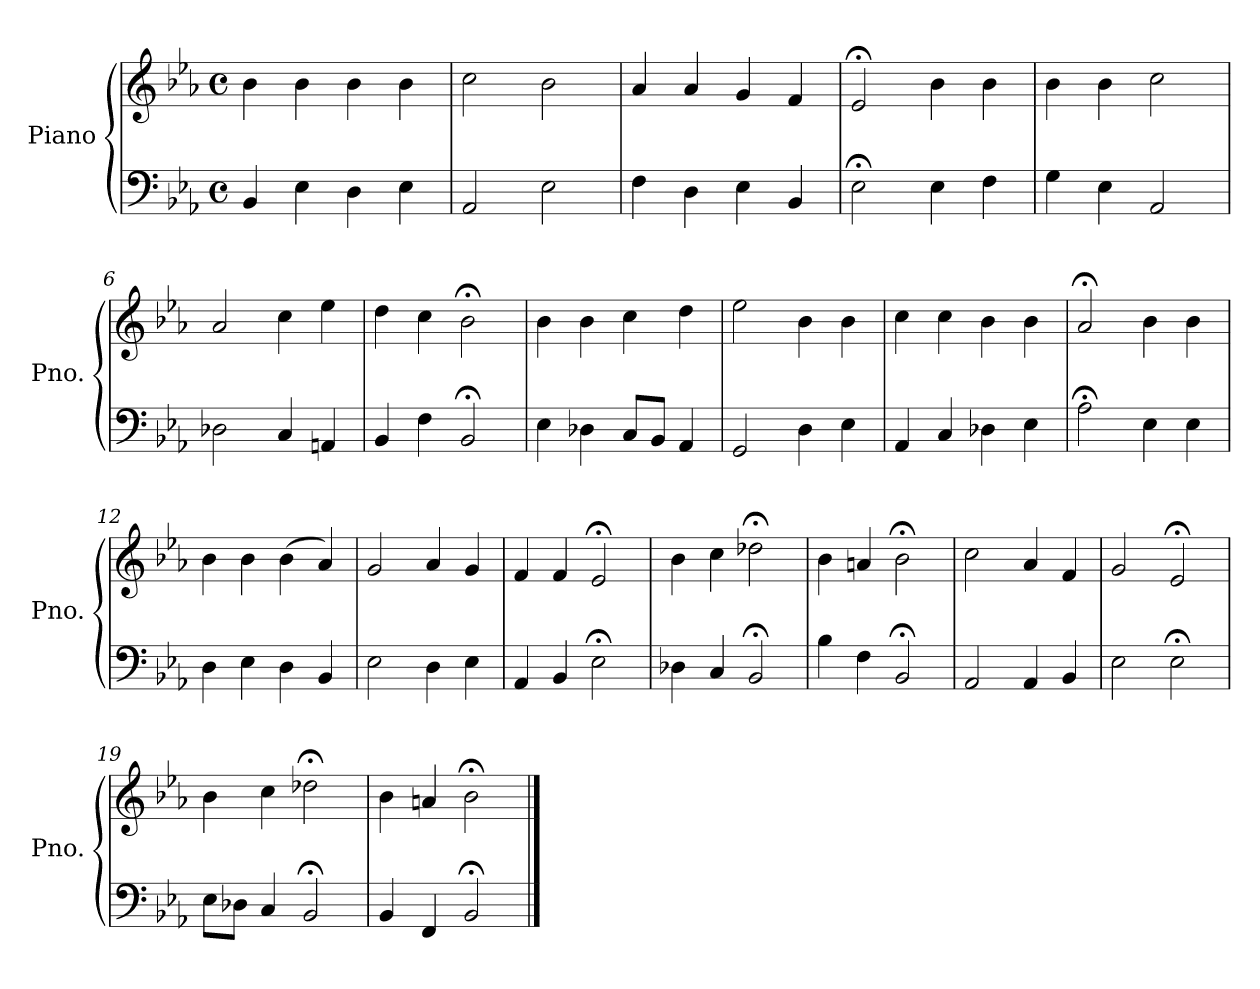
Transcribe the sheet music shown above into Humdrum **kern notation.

**kern	**kern
*part1	*part1
*staff2	*staff1
*I"Piano	*
*I'Pno.	*
*clefF4	*clefG2
*k[b-e-a-]	*k[b-e-a-]
*M4/4	*M4/4
*met(c)	*met(c)
=1	=1
4BB-/	4b-\
4E-\	4b-\
4D\	4b-\
4E-\	4b-\
=2	=2
2AA-/	2cc\
2E-\	2b-\
=3	=3
4F\	4a-/
4D\	4a-/
4E-\	4g/
4BB-/	4f/
=4	=4
2E-;<\	2e-;</
4E-\	4b-\
4F\	4b-\
=5	=5
4G\	4b-\
4E-\	4b-\
2AA-/	2cc\
=6	=6
2D-X\	2a-/
4C/	4cc\
4AAn/	4ee-\
=7	=7
4BB-/	4dd\
4F\	4cc\
2BB-;</	2b-;<\
!!LO:LB:g=z
=8	=8
4E-\	4b-\
4D-X\	4b-\
8C/L	4cc\
8BB-/J	.
4AA-/	4dd\
=9	=9
2GG/	2ee-\
4D\	4b-\
4E-\	4b-\
=10	=10
4AA-/	4cc\
4C/	4cc\
4D-X\	4b-\
4E-\	4b-\
=11	=11
2A-;<\	2a-;</
4E-\	4b-\
4E-\	4b-\
=12	=12
4D\	4b-\
4E-\	4b-\
4D\	(4b-\
4BB-/	4a-/)
=13	=13
2E-\	2g/
4D\	4a-/
4E-\	4g/
=14	=14
4AA-/	4f/
4BB-/	4f/
2E-;<\	2e-;</
=15	=15
4D-X\	4b-\
4C/	4cc\
2BB-;</	2dd-X;<\
!!LO:LB:g=z
=16	=16
4B-\	4b-\
4F\	4an/
2BB-;</	2b-;<\
=17	=17
2AA-/	2cc\
4AA-/	4a-/
4BB-/	4f/
=18	=18
2E-\	2g/
2E-;<\	2e-;</
=19	=19
8E-\L	4b-\
8D-X\J	.
4C/	4cc\
2BB-;</	2dd-X;<\
=20	=20
4BB-/	4b-\
4FF/	4an/
2BB-;</	2b-;<\
==	==
*-	*-
